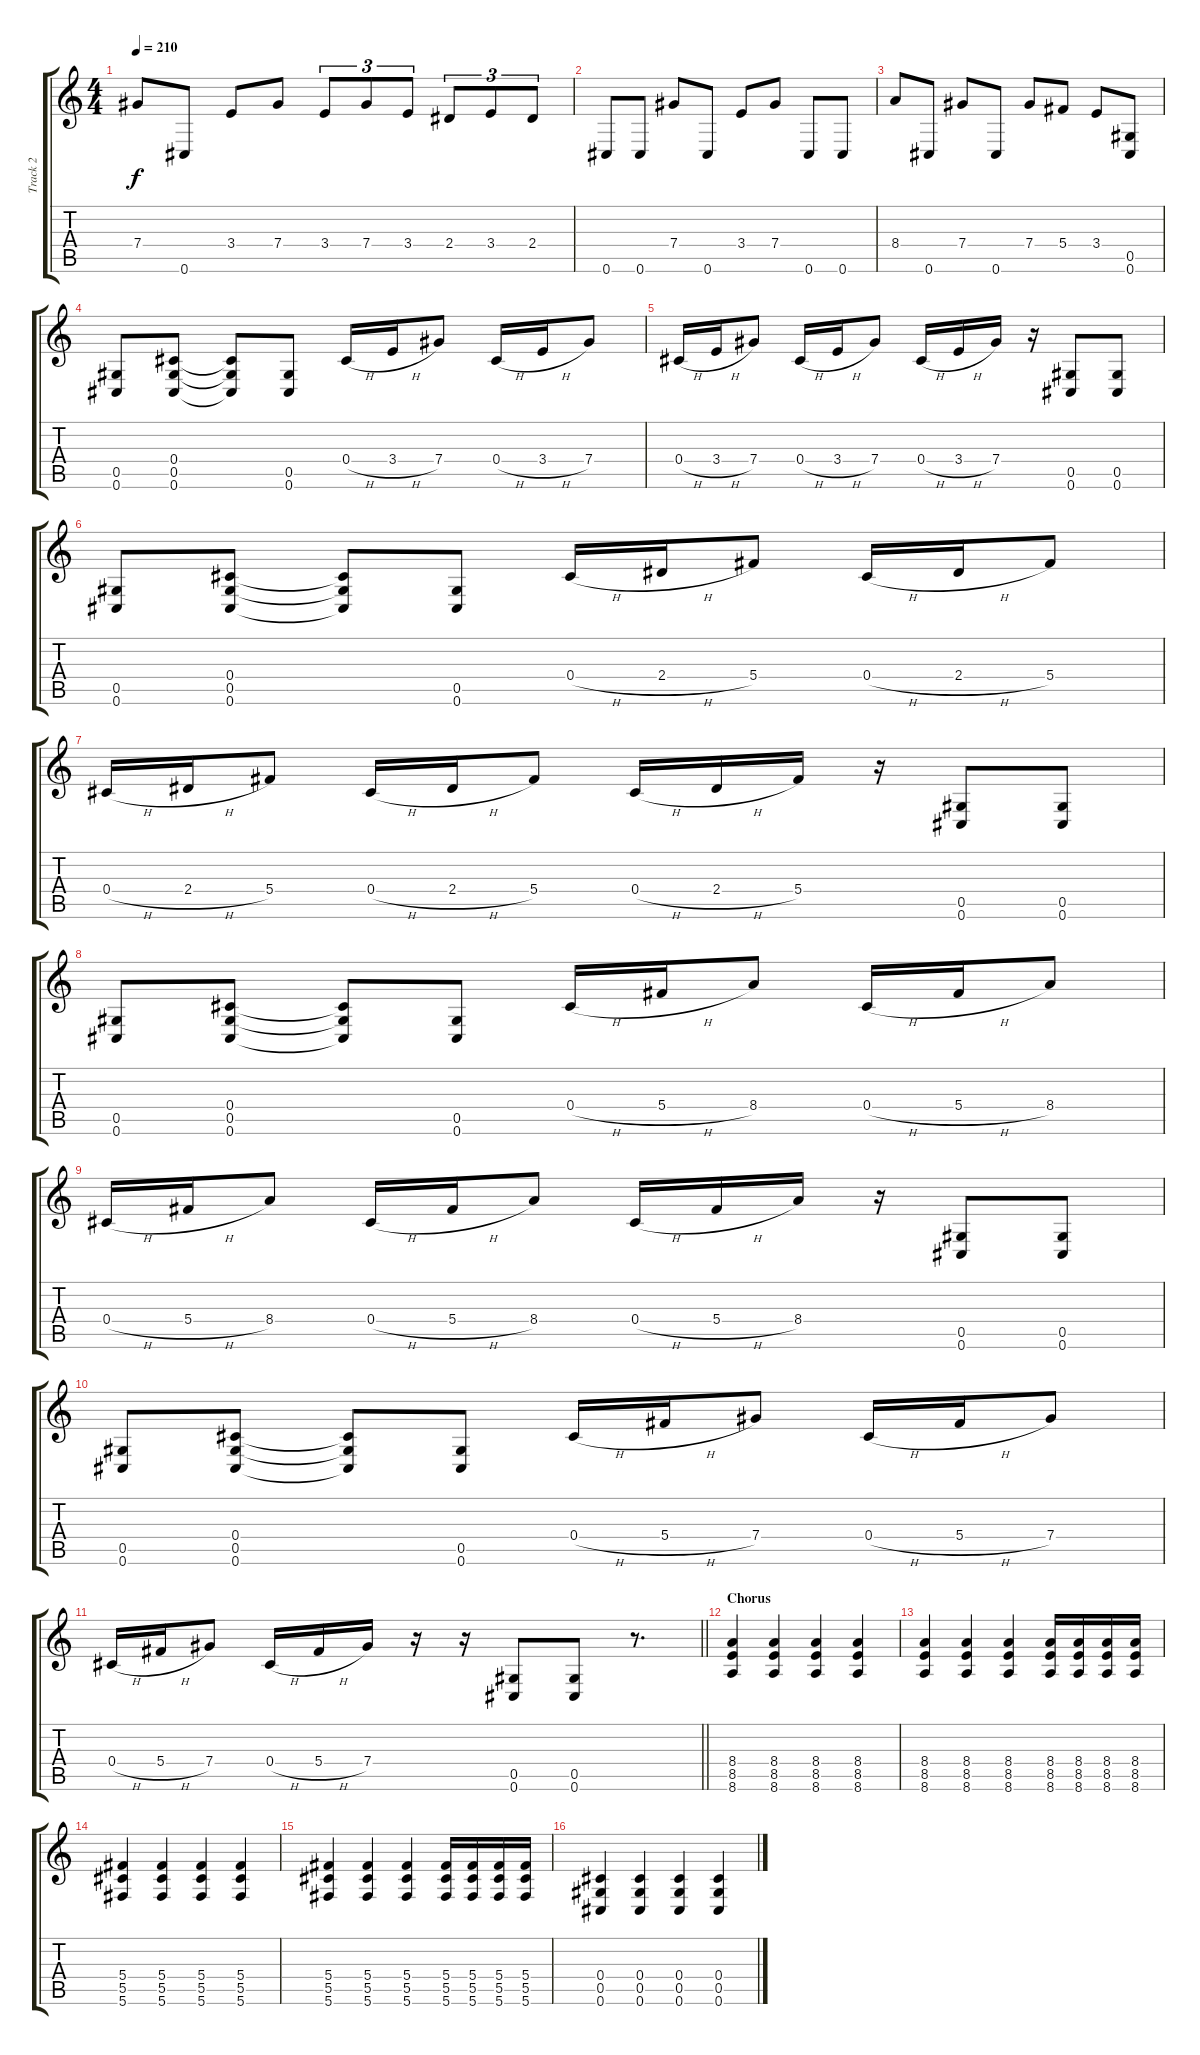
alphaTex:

\track ("Track 2" "Track 2") {instrument distortionguitar}
\staff {score tabs}
\tuning (Eb4 Bb3 Gb3 Db3 Ab2 Db2) {hide}
\ts (4 4)
\tempo 210
\clef g2
\ks c
7.4.8{dy f} 0.6.8 3.4.8 7.4.8 3.4.8{tu (3 2)} 7.4.8{tu (3 2)} 3.4.8{tu (3 2)} 2.4.8{tu (3 2)} 3.4.8{tu (3 2)} 2.4.8{tu (3 2)} |
0.6.8 0.6.8 7.4.8 0.6.8 3.4.8 7.4.8 0.6.8 0.6.8 |
8.4.8 0.6.8 7.4.8 0.6.8 7.4.8 5.4.8 3.4.8 (0.5 0.6).8 |
(0.5 0.6).8 (0.4 0.5 0.6).8 (0.4{t} 0.5{t} 0.6{t}).8 (0.5 0.6).8 0.4{h}.16 3.4{h}.16 7.4.8 0.4{h}.16 3.4{h}.16 7.4.8 |
0.4{h}.16 3.4{h}.16 7.4.8 0.4{h}.16 3.4{h}.16 7.4.8 0.4{h}.16 3.4{h}.16 7.4.16 r.16 (0.5 0.6).8 (0.5 0.6).8 |
(0.5 0.6).8 (0.4 0.5 0.6).8 (0.4{t} 0.5{t} 0.6{t}).8 (0.5 0.6).8 0.4{h}.16 2.4{h}.16 5.4.8 0.4{h}.16 2.4{h}.16 5.4.8 |
0.4{h}.16 2.4{h}.16 5.4.8 0.4{h}.16 2.4{h}.16 5.4.8 0.4{h}.16 2.4{h}.16 5.4.16 r.16 (0.5 0.6).8 (0.5 0.6).8 |
(0.5 0.6).8 (0.4 0.5 0.6).8 (0.4{t} 0.5{t} 0.6{t}).8 (0.5 0.6).8 0.4{h}.16 5.4{h}.16 8.4.8 0.4{h}.16 5.4{h}.16 8.4.8 |
0.4{h}.16 5.4{h}.16 8.4.8 0.4{h}.16 5.4{h}.16 8.4.8 0.4{h}.16 5.4{h}.16 8.4.16 r.16 (0.5 0.6).8 (0.5 0.6).8 |
(0.5 0.6).8 (0.4 0.5 0.6).8 (0.4{t} 0.5{t} 0.6{t}).8 (0.5 0.6).8 0.4{h}.16 5.4{h}.16 7.4.8 0.4{h}.16 5.4{h}.16 7.4.8 |
\barLineRight lightlight
0.4{h}.16 5.4{h}.16 7.4.8 0.4{h}.16 5.4{h}.16 7.4.16 r.16 r.16 (0.5 0.6).8 (0.5 0.6).8 r.8{d} |
\section ("" "Chorus")
(8.4 8.5 8.6).4 (8.4 8.5 8.6).4 (8.4 8.5 8.6).4 (8.4 8.5 8.6).4 |
(8.4 8.5 8.6).4 (8.4 8.5 8.6).4 (8.4 8.5 8.6).4 (8.4 8.5 8.6).16 (8.4 8.5 8.6).16 (8.4 8.5 8.6).16 (8.4 8.5 8.6).16 |
(5.4 5.5 5.6).4 (5.4 5.5 5.6).4 (5.4 5.5 5.6).4 (5.4 5.5 5.6).4 |
(5.4 5.5 5.6).4 (5.4 5.5 5.6).4 (5.4 5.5 5.6).4 (5.4 5.5 5.6).16 (5.4 5.5 5.6).16 (5.4 5.5 5.6).16 (5.4 5.5 5.6).16 |
(0.4 0.5 0.6).4 (0.4 0.5 0.6).4 (0.4 0.5 0.6).4 (0.4 0.5 0.6).4
